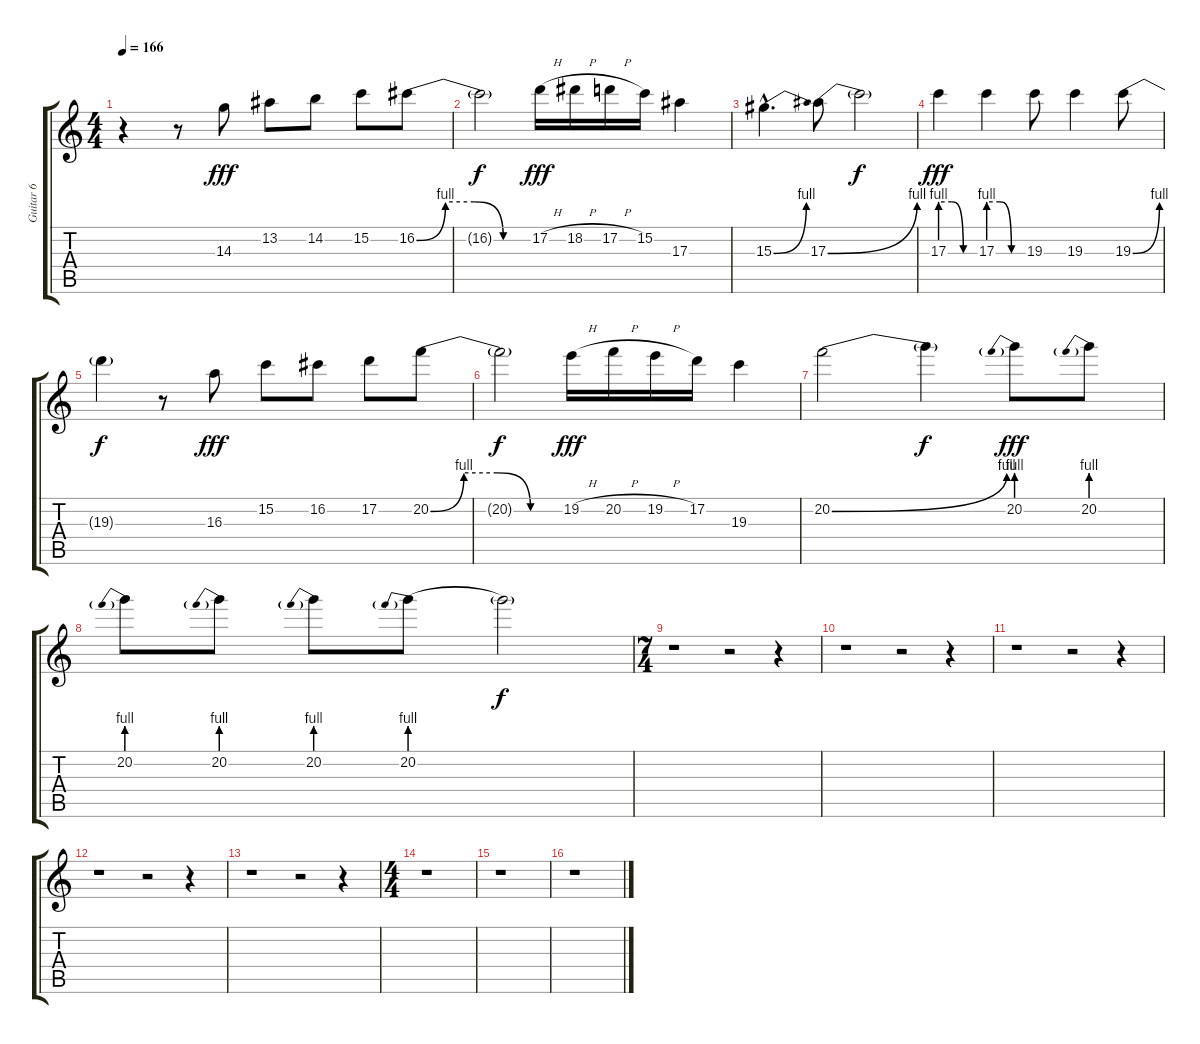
\track ("Guitar 6" "Guitar 6") {instrument distortionguitar}
\staff {score tabs}
\tuning (D4 A3 F3 C3 G2 C2) {hide}
\ts (4 4)
\tempo 166
\clef g2
\ks c
r.4{dy f} r.8 14.3.8{dy fff} 13.2.8 14.2.8 15.2.8 16.2{be (custom 0 0 15 4 30 4 45 0 60 0)}.8 |
16.2{t}.2{dy f} 17.2{h}.16{dy fff} 18.2{h}.16 17.2{h}.16 15.2.16 17.3.4 |
15.3{be (bend 0 0 60 4) hac}.4{d} 17.3{be (bend 0 0 60 4)}.8 17.3{t}.2{dy f} |
17.3{be (custom 0 4 20 4 40 0 60 0)}.4{dy fff} 17.3{be (custom 0 4 20 4 40 0 60 0)}.4 19.3.8 19.3.4 19.3{be (bend 0 0 60 4)}.8 |
19.3{t}.4{dy f} r.8 16.3.8{dy fff} 15.2.8 16.2.8 17.2.8 20.2{be (custom 0 0 15 4 30 4 45 0 60 0)}.8 |
20.2{t}.2{dy f} 19.2{h}.16{dy fff} 20.2{h}.16 19.2{h}.16 17.2.16 19.3.4 |
20.2{be (bend 0 0 60 4)}.2 20.2{t}.4{dy f} 20.2{be (prebend 0 4 60 4)}.8{dy fff} 20.2{be (prebend 0 4 60 4)}.8 |
20.2{be (prebend 0 4 60 4)}.8 20.2{be (prebend 0 4 60 4)}.8 20.2{be (prebend 0 4 60 4)}.8 20.2{be (prebend 0 4 60 4)}.8 20.2{t}.2{dy f} |
\ts (7 4)
r.1 r.2 r.4 |
r.1 r.2 r.4 |
r.1 r.2 r.4 |
r.1 r.2 r.4 |
r.1 r.2 r.4 |
\ts (4 4)
r.1 |
r.1 |
r.1
